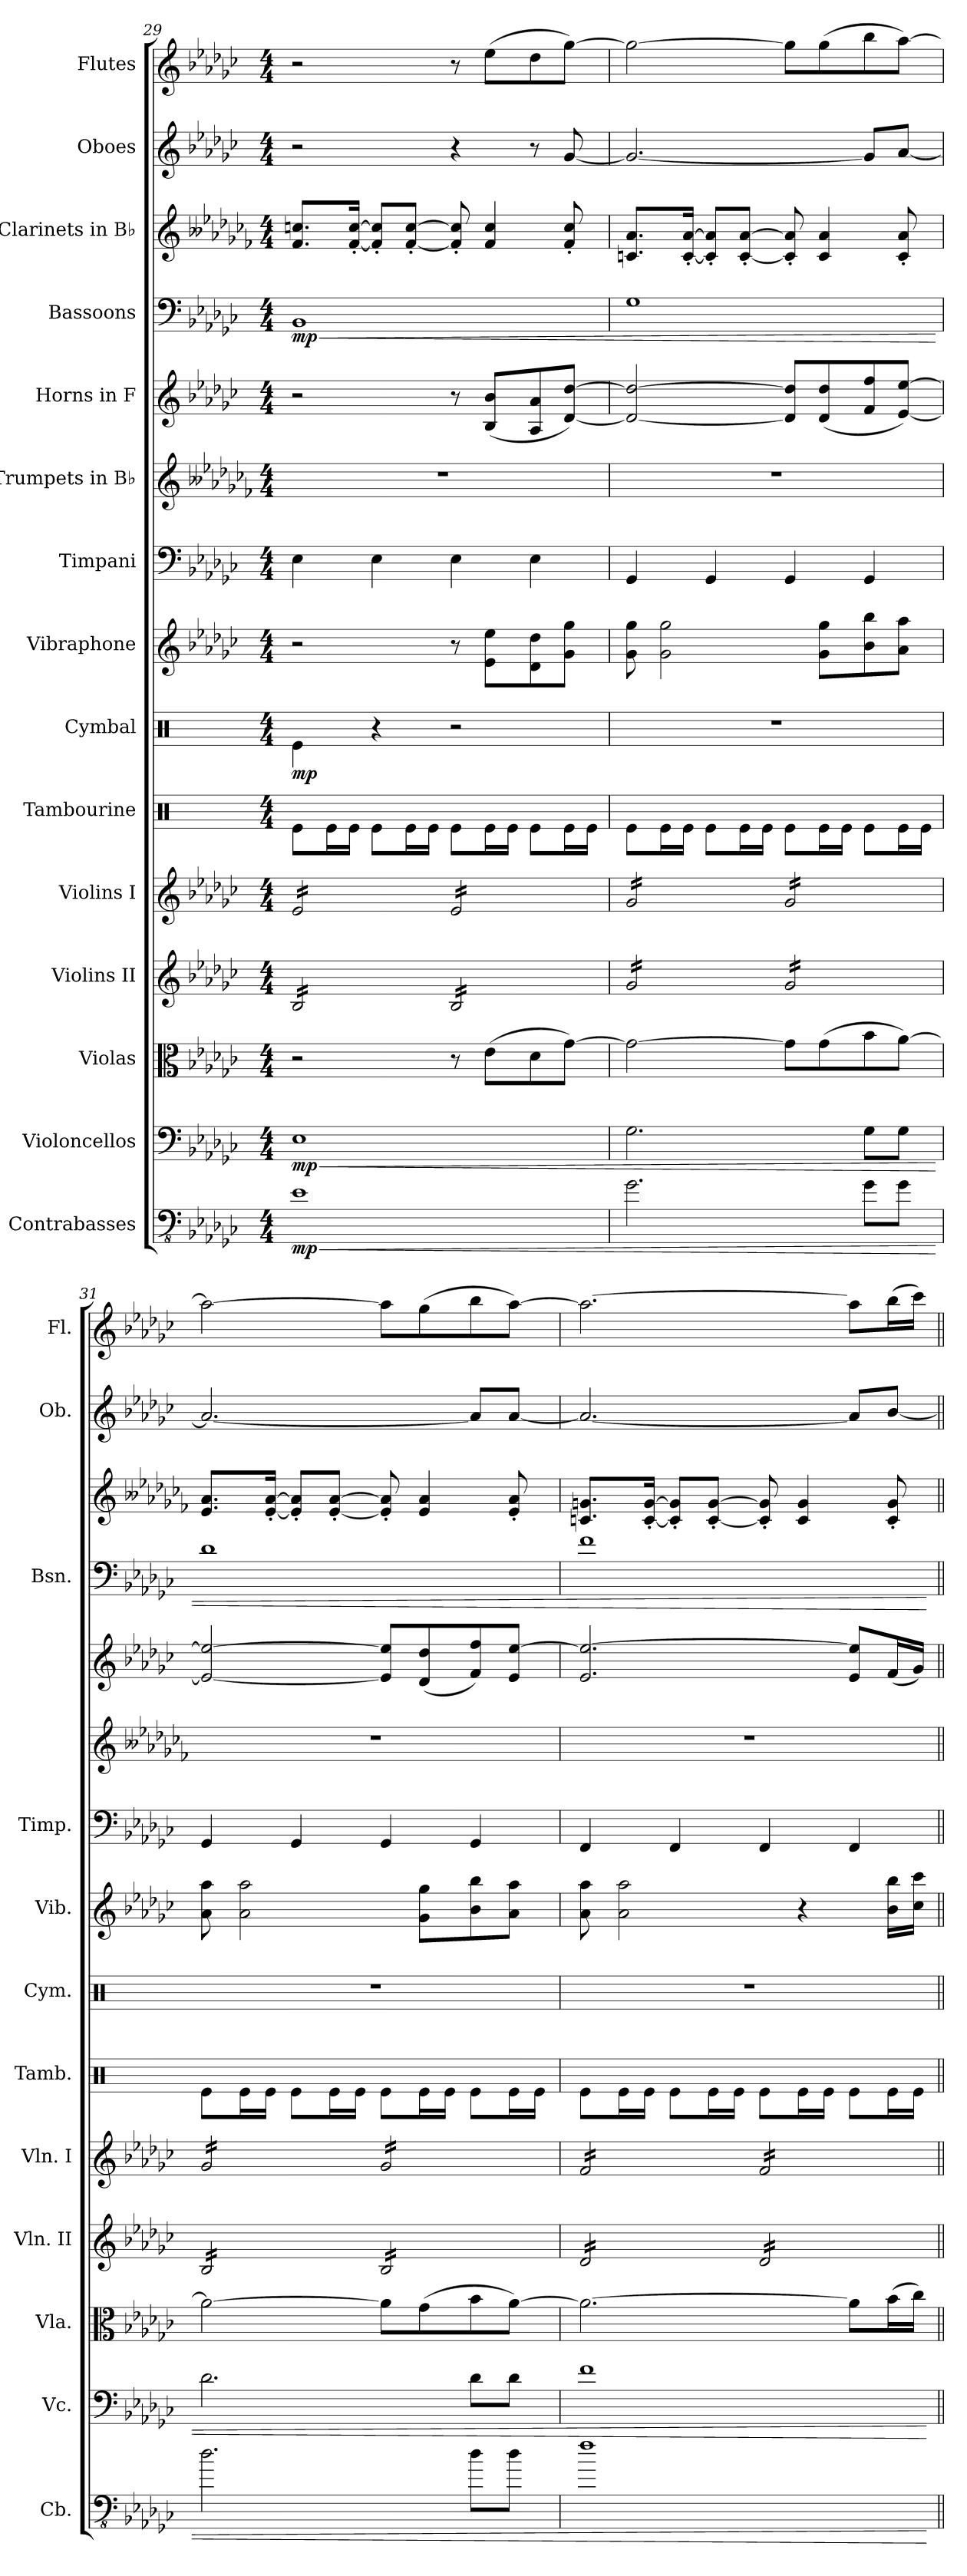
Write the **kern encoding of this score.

**kern	**dynam	**kern	**dynam	**kern	**kern	**kern	**kern	**kern	**dynam	**kern	**kern	**kern	**kern	**kern	**dynam	**kern	**kern	**kern
*part15	*part15	*part14	*part14	*part13	*part12	*part11	*part10	*part9	*part9	*part8	*part7	*part6	*part5	*part4	*part4	*part3	*part2	*part1
*staff15	*staff15	*staff14	*staff14	*staff13	*staff12	*staff11	*staff10	*staff9	*staff9	*staff8	*staff7	*staff6	*staff5	*staff4	*staff4	*staff3	*staff2	*staff1
*I"Contrabasses	*	*I"Violoncellos	*	*I"Violas	*I"Violins II	*I"Violins I	*I"Tambourine	*I"Cymbal	*	*I"Vibraphone	*I"Timpani	*I"Trumpets in B♭	*I"Horns in F	*I"Bassoons	*	*I"Clarinets in B♭	*I"Oboes	*I"Flutes
*I'Cb.	*	*I'Vc.	*	*I'Vla.	*I'Vln. II	*I'Vln. I	*I'Tamb.	*I'Cym.	*	*I'Vib.	*I'Timp.	*	*	*I'Bsn.	*	*	*I'Ob.	*I'Fl.
*clefFv4	*	*clefF4	*	*clefC3	*clefG2	*clefG2	*clefX	*clefX	*	*clefG2	*clefF4	*clefG2	*clefG2	*clefF4	*	*clefG2	*clefG2	*clefG2
*ITrd7c12	*	*	*	*	*	*	*	*	*	*	*	*ITrd1c2	*ITrd4c7	*	*	*ITrd1c2	*	*
*k[b-e-a-d-g-c-]	*	*k[b-e-a-d-g-c-]	*	*k[b-e-a-d-g-c-]	*k[b-e-a-d-g-c-]	*k[b-e-a-d-g-c-]	*k[]	*k[]	*	*k[b-e-a-d-g-c-]	*k[b-e-a-d-g-c-]	*k[b--e-a-d-g-c-f-]	*k[b-e-a-d-g-c-f-]	*k[b-e-a-d-g-c-]	*	*k[b--e-a-d-g-c-f-]	*k[b-e-a-d-g-c-]	*k[b-e-a-d-g-c-]
*M4/4	*	*M4/4	*	*M4/4	*M4/4	*M4/4	*M4/4	*M4/4	*	*M4/4	*M4/4	*M4/4	*M4/4	*M4/4	*	*M4/4	*M4/4	*M4/4
=29	=29	=29	=29	=29	=29	=29	=29	=29	=29	=29	=29	=29	=29	=29	=29	=29	=29	=29
!	!LO:HP:b	!	!LO:HP:b	!	!	!	!	!	!	!	!	!	!	!	!LO:HP:b	!	!	!
!	!LO:DY:n=1:b	!	!LO:DY:n=1:b	!	!	!	!	!	!LO:DY:b	!	!	!	!	!	!LO:DY:n=1:b	!	!	!
*	*	*	*	*	*tremolo	*	*	*	*	*	*	*	*	*	*	*	*	*
*	*	*	*	*	*	*tremolo	*	*	*	*	*	*	*	*	*	*	*	*
1EE-	< mp	1E-	< mp	2r	16B-/LL	16e-/LL	8Re\L	4Re\	mp	2r	4E-\	1r	2r	1BB-	< mp	8.e-/ 8.b-X/L	2r	2r
.	.	.	.	.	16B-/	16e-/	.	.	.	.	.	.	.	.	.	.	.	.
.	.	.	.	.	16B-/	16e-/	16Re\L	.	.	.	.	.	.	.	.	.	.	.
.	.	.	.	.	16B-/	16e-/	16Re\JJ	.	.	.	.	.	.	.	.	[16e-/' [16b-/'Jk	.	.
.	.	.	.	.	16B-/	16e-/	8Re\L	4r	.	.	4E-\	.	.	.	.	8e-/]' 8b-/]'L	.	.
.	.	.	.	.	16B-/	16e-/	.	.	.	.	.	.	.	.	.	.	.	.
.	.	.	.	.	16B-/	16e-/	16Re\L	.	.	.	.	.	.	.	.	[8e-/' [8b-/'J	.	.
.	.	.	.	.	16B-/JJ	16e-/JJ	16Re\JJ	.	.	.	.	.	.	.	.	.	.	.
.	.	.	.	8r	16B-/LL	16e-/LL	8Re\L	2r	.	8r	4E-\	.	8r	.	.	8e-/]' 8b-/]'	4r	8r
.	.	.	.	.	16B-/	16e-/	.	.	.	.	.	.	.	.	.	.	.	.
.	.	.	.	(8e-\L	16B-/	16e-/	16Re\L	.	.	8e-\ 8ee-\L	.	.	(8E-/ 8e-/L	.	.	4e-/ 4b-/	.	(8ee-\L
.	.	.	.	.	16B-/	16e-/	16Re\JJ	.	.	.	.	.	.	.	.	.	.	.
.	.	.	.	8d-\	16B-/	16e-/	8Re\L	.	.	8d-\ 8dd-\	4E-\	.	8D-/ 8d-/	.	.	.	8r	8dd-\
.	.	.	.	.	16B-/	16e-/	.	.	.	.	.	.	.	.	.	.	.	.
.	.	.	.	[8g-\J)	16B-/	16e-/	16Re\L	.	.	8g-\ 8gg-\J	.	.	[8G-/ [8g-/J)	.	.	8e-/' 8b-/'	[8g-/	[8gg-\J)
.	.	.	.	.	16B-/JJ	16e-/JJ	16Re\JJ	.	.	.	.	.	.	.	.	.	.	.
!!LO:PB:g=z
=30	=30	=30	=30	=30	=30	=30	=30	=30	=30	=30	=30	=30	=30	=30	=30	=30	=30	=30
2.GG-\	.	2.G-\	.	2g-\_	16g-/LL	16g-/LL	8Re\L	1r	.	8g-\ 8gg-\	4GG-/	1r	2G-/_ 2g-/_	1G-	.	8.B-X/ 8.g-/L	2.g-/_	2gg-\_
.	.	.	.	.	16g-/	16g-/	.	.	.	.	.	.	.	.	.	.	.	.
.	.	.	.	.	16g-/	16g-/	16Re\L	.	.	2g-\ 2gg-\	.	.	.	.	.	.	.	.
.	.	.	.	.	16g-/	16g-/	16Re\JJ	.	.	.	.	.	.	.	.	[16B-/' [16g-/'Jk	.	.
.	.	.	.	.	16g-/	16g-/	8Re\L	.	.	.	4GG-/	.	.	.	.	8B-/]' 8g-/]'L	.	.
.	.	.	.	.	16g-/	16g-/	.	.	.	.	.	.	.	.	.	.	.	.
.	.	.	.	.	16g-/	16g-/	16Re\L	.	.	.	.	.	.	.	.	[8B-/' [8g-/'J	.	.
.	.	.	.	.	16g-/JJ	16g-/JJ	16Re\JJ	.	.	.	.	.	.	.	.	.	.	.
.	.	.	.	8g-\L]	16g-/LL	16g-/LL	8Re\L	.	.	.	4GG-/	.	8G-/] 8g-/]L	.	.	8B-/]' 8g-/]'	.	8gg-\L]
.	.	.	.	.	16g-/	16g-/	.	.	.	.	.	.	.	.	.	.	.	.
.	.	.	.	(8g-\	16g-/	16g-/	16Re\L	.	.	8g-\ 8gg-\L	.	.	(8G-/ 8g-/	.	.	4B-/ 4g-/	.	(8gg-\
.	.	.	.	.	16g-/	16g-/	16Re\JJ	.	.	.	.	.	.	.	.	.	.	.
8GG-\L	.	8G-\L	.	8b-\	16g-/	16g-/	8Re\L	.	.	8b-\ 8bb-\	4GG-/	.	8B-/ 8b-/	.	.	.	8g-/L]	8bb-\
.	.	.	.	.	16g-/	16g-/	.	.	.	.	.	.	.	.	.	.	.	.
8GG-\J	.	8G-\J	.	[8a-\J)	16g-/	16g-/	16Re\L	.	.	8a-\ 8aa-\J	.	.	[8A-/ [8a-/J)	.	.	8B-/' 8g-/'	[8a-/J	[8aa-\J)
.	.	.	.	.	16g-/JJ	16g-/JJ	16Re\JJ	.	.	.	.	.	.	.	.	.	.	.
=31	=31	=31	=31	=31	=31	=31	=31	=31	=31	=31	=31	=31	=31	=31	=31	=31	=31	=31
2.D-\	.	2.d-\	.	2a-\_	16B-/LL	16g-/LL	8Re\L	1r	.	8a-\ 8aa-\	4GG-/	1r	2A-/_ 2a-/_	1d-	.	8.d-/ 8.g-/L	2.a-/_	2aa-\_
.	.	.	.	.	16B-/	16g-/	.	.	.	.	.	.	.	.	.	.	.	.
.	.	.	.	.	16B-/	16g-/	16Re\L	.	.	2a-\ 2aa-\	.	.	.	.	.	.	.	.
.	.	.	.	.	16B-/	16g-/	16Re\JJ	.	.	.	.	.	.	.	.	[16d-/' [16g-/'Jk	.	.
.	.	.	.	.	16B-/	16g-/	8Re\L	.	.	.	4GG-/	.	.	.	.	8d-/]' 8g-/]'L	.	.
.	.	.	.	.	16B-/	16g-/	.	.	.	.	.	.	.	.	.	.	.	.
.	.	.	.	.	16B-/	16g-/	16Re\L	.	.	.	.	.	.	.	.	[8d-/' [8g-/'J	.	.
.	.	.	.	.	16B-/JJ	16g-/JJ	16Re\JJ	.	.	.	.	.	.	.	.	.	.	.
.	.	.	.	8a-\L]	16B-/LL	16g-/LL	8Re\L	.	.	.	4GG-/	.	8A-/] 8a-/]L	.	.	8d-/]' 8g-/]'	.	8aa-\L]
.	.	.	.	.	16B-/	16g-/	.	.	.	.	.	.	.	.	.	.	.	.
.	.	.	.	(8g-\	16B-/	16g-/	16Re\L	.	.	8g-\ 8gg-\L	.	.	(8G-/ 8g-/	.	.	4d-/ 4g-/	.	(8gg-\
.	.	.	.	.	16B-/	16g-/	16Re\JJ	.	.	.	.	.	.	.	.	.	.	.
8D-\L	.	8d-\L	.	8b-\	16B-/	16g-/	8Re\L	.	.	8b-\ 8bb-\	4GG-/	.	8B-/ 8b-/)	.	.	.	8a-/L]	8bb-\
.	.	.	.	.	16B-/	16g-/	.	.	.	.	.	.	.	.	.	.	.	.
8D-\J	.	8d-\J	.	[8a-\J)	16B-/	16g-/	16Re\L	.	.	8a-\ 8aa-\J	.	.	8A-/ [8a-/J	.	.	8d-/' 8g-/'	[8a-/J	[8aa-\J)
.	.	.	.	.	16B-/JJ	16g-/JJ	16Re\JJ	.	.	.	.	.	.	.	.	.	.	.
=32	=32	=32	=32	=32	=32	=32	=32	=32	=32	=32	=32	=32	=32	=32	=32	=32	=32	=32
1F	.	1f	.	2.a-\_	16d-/LL	16f/LL	8Re\L	1r	.	8a-\ 8aa-\	4FF/	1r	2.A-/ 2.a-/_	1f	.	8.B-X/ 8.fn/L	2.a-/_	2.aa-\_
.	.	.	.	.	16d-/	16f/	.	.	.	.	.	.	.	.	.	.	.	.
.	.	.	.	.	16d-/	16f/	16Re\L	.	.	2a-\ 2aa-\	.	.	.	.	.	.	.	.
.	.	.	.	.	16d-/	16f/	16Re\JJ	.	.	.	.	.	.	.	.	[16B-/' [16f/'Jk	.	.
.	.	.	.	.	16d-/	16f/	8Re\L	.	.	.	4FF/	.	.	.	.	8B-/]' 8f/]'L	.	.
.	.	.	.	.	16d-/	16f/	.	.	.	.	.	.	.	.	.	.	.	.
.	.	.	.	.	16d-/	16f/	16Re\L	.	.	.	.	.	.	.	.	[8B-/' [8f/'J	.	.
.	.	.	.	.	16d-/JJ	16f/JJ	16Re\JJ	.	.	.	.	.	.	.	.	.	.	.
.	.	.	.	.	16d-/LL	16f/LL	8Re\L	.	.	.	4FF/	.	.	.	.	8B-/]' 8f/]'	.	.
.	.	.	.	.	16d-/	16f/	.	.	.	.	.	.	.	.	.	.	.	.
.	.	.	.	.	16d-/	16f/	16Re\L	.	.	4r	.	.	.	.	.	4B-/ 4f/	.	.
.	.	.	.	.	16d-/	16f/	16Re\JJ	.	.	.	.	.	.	.	.	.	.	.
.	.	.	.	8a-\L]	16d-/	16f/	8Re\L	.	.	.	4FF/	.	8A-/ 8a-/]L	.	.	.	8a-/L]	8aa-\L]
.	.	.	.	.	16d-/	16f/	.	.	.	.	.	.	.	.	.	.	.	.
.	.	.	.	(16b-\L	16d-/	16f/	16Re\L	.	.	16b-\ 16bb-\LL	.	.	(16B-/L	.	.	8B-/' 8f/'	[8b-/J	(16bb-\L
.	.	.	.	16cc-\JJ)	16d-/JJ	16f/JJ	16Re\JJ	.	.	16cc-\ 16ccc-\JJ	.	.	16c-/JJ)	.	.	.	.	16ccc-\JJ)
*	*	*	*	*	*	*Xtremolo	*	*	*	*	*	*	*	*	*	*	*	*
*	*	*	*	*	*Xtremolo	*	*	*	*	*	*	*	*	*	*	*	*	*
.	[	.	[	.	.	.	.	.	.	.	.	.	.	.	[	.	.	.
=||	=||	=||	=||	=||	=||	=||	=||	=||	=||	=||	=||	=||	=||	=||	=||	=||	=||	=||
*-	*-	*-	*-	*-	*-	*-	*-	*-	*-	*-	*-	*-	*-	*-	*-	*-	*-	*-
